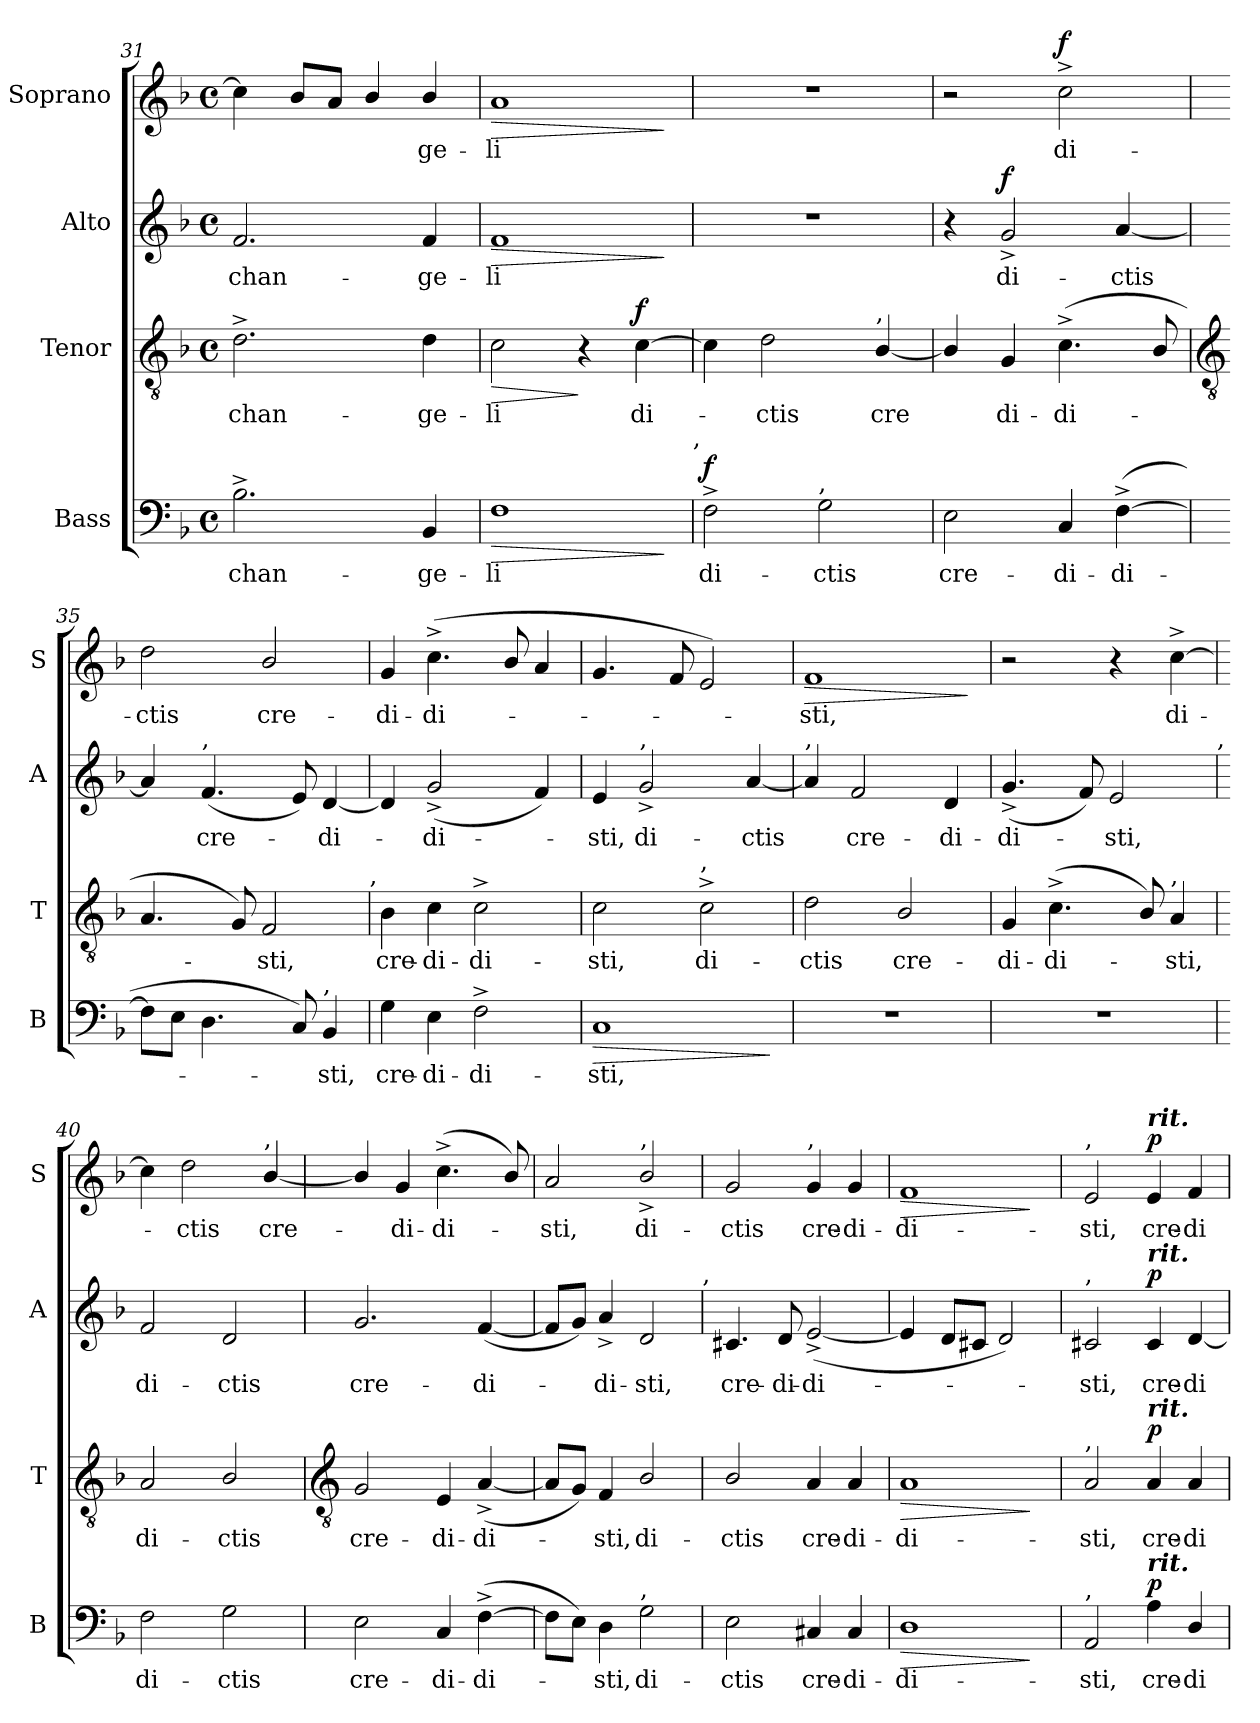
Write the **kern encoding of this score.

**kern	**text	**dynam	**kern	**text	**dynam	**kern	**text	**dynam	**kern	**text	**dynam
*part4	*part4	*part4	*part3	*part3	*part3	*part2	*part2	*part2	*part1	*part1	*part1
*staff4	*staff4	*staff4	*staff3	*staff3	*staff3	*staff2	*staff2	*staff2	*staff1	*staff1	*staff1
*I"Bass	*	*	*I"Tenor	*	*	*I"Alto	*	*	*I"Soprano	*	*
*I'B	*	*	*I'T	*	*	*I'A	*	*	*I'S	*	*
*clefF4	*	*	*clefGv2	*	*	*clefG2	*	*	*clefG2	*	*
*k[b-]	*	*	*k[b-]	*	*	*k[b-]	*	*	*k[b-]	*	*
*F:	*	*	*F:	*	*	*F:	*	*	*F:	*	*
*M4/4	*	*	*M4/4	*	*	*M4/4	*	*	*M4/4	*	*
*met(c)	*	*	*met(c)	*	*	*met(c)	*	*	*met(c)	*	*
=31	=31	=31	=31	=31	=31	=31	=31	=31	=31	=31	=31
!	!LO:LY:b	!	!	!LO:LY:b	!	!	!LO:LY:b	!	!	!	!
2.B-^	-chan-	.	2.d^	-chan-	.	2.f	-chan-	.	4cc]	.	.
.	.	.	.	.	.	.	.	.	8b-L	.	.
.	.	.	.	.	.	.	.	.	8aJ	.	.
.	.	.	.	.	.	.	.	.	4b-/	.	.
!	!LO:LY:b	!	!	!LO:LY:b	!	!	!LO:LY:b	!	!	!LO:LY:b	!
4BB-	-ge-	.	4d	-ge-	.	4f	-ge-	.	4b-/	ge-	.
=32	=32	=32	=32	=32	=32	=32	=32	=32	=32	=32	=32
!	!LO:LY:b	!LO:HP:b	!	!LO:LY:b	!LO:HP:b	!	!LO:LY:b	!LO:HP:b	!	!LO:LY:b	!LO:HP:b
1F	-li	>	2c	-li	>	1f	-li	>	1a	-li	>
.	.	.	4r	.	]	.	.	.	.	.	.
!	!	!	!	!LO:LY:b	!LO:DY:b	!	!	!	!	!	!
.	.	.	[4c	di-	f	.	.	.	.	.	.
.	.	]	.	.	.	.	.	]	.	.	]
!LO:TX:a:t=,	!	!	!	!	!	!	!	!	!	!	!
=33	=33	=33	=33	=33	=33	=33	=33	=33	=33	=33	=33
!	!LO:LY:b	!LO:DY:b	!	!	!	!	!	!	!	!	!
2F^	di-	f	4c]	.	.	1r	.	.	1r	.	.
!	!	!	!	!LO:LY:b	!	!	!	!	!	!	!
.	.	.	2d	ctis	.	.	.	.	.	.	.
!LO:TX:a:t=,	!	!	!	!	!	!	!	!	!	!	!
!	!LO:LY:b	!	!	!	!	!	!	!	!	!	!
2G	-ctis	.	.	.	.	.	.	.	.	.	.
!	!	!	!LO:TX:a:t=,	!	!	!	!	!	!	!	!
!	!	!	!	!LO:LY:b	!	!	!	!	!	!	!
.	.	.	[4B-/	cre	.	.	.	.	.	.	.
=34	=34	=34	=34	=34	=34	=34	=34	=34	=34	=34	=34
!	!LO:LY:b	!	!	!	!	!	!	!	!	!	!
2E	cre-	.	4B-/]	.	.	4r	.	.	2r	.	.
!	!	!	!	!LO:LY:b	!	!	!LO:LY:b	!LO:DY:b	!	!	!
.	.	.	4G	di-	.	2g^	di-	f	.	.	.
!	!LO:LY:b	!	!	!LO:LY:b	!	!	!	!	!	!LO:LY:b	!LO:DY:b
4C	-di-	.	(<4.c^	-di-	.	.	.	.	2cc^	di-	f
!	!LO:LY:b	!	!	!	!	!	!LO:LY:b	!	!	!	!
(>[4F^	-di-	.	.	.	.	[4a	-ctis	.	.	.	.
.	.	.	8B-/	.	.	.	.	.	.	.	.
!!LO:LB:g=z
=35	=35	=35	=35	=35	=35	=35	=35	=35	=35	=35	=35
*	*	*	*clefGv2	*	*	*	*	*	*	*	*
!	!	!	!	!	!	!	!	!	!	!LO:LY:b	!
8FL]	.	.	4.A	.	.	4a]	.	.	2dd	-ctis	.
8EJ	.	.	.	.	.	.	.	.	.	.	.
!	!	!	!	!	!	!LO:TX:a:t=,	!	!	!	!	!
!	!	!	!	!	!	!	!LO:LY:b	!	!	!	!
4.D	.	.	.	.	.	(<4.f	cre-	.	.	.	.
.	.	.	8G)	.	.	.	.	.	.	.	.
!	!	!	!	!LO:LY:b	!	!	!	!	!	!LO:LY:b	!
.	.	.	2F	sti,	.	.	.	.	2b-/	cre-	.
8C)	.	.	.	.	.	8e)	.	.	.	.	.
!LO:TX:a:t=,	!	!	!	!	!	!	!	!	!	!	!
!	!LO:LY:b	!	!	!	!	!	!LO:LY:b	!	!	!	!
4BB-	sti,	.	.	.	.	[4d	di-	.	.	.	.
!	!	!	!LO:TX:a:t=,	!	!	!	!	!	!	!	!
=36	=36	=36	=36	=36	=36	=36	=36	=36	=36	=36	=36
!	!LO:LY:b	!	!	!LO:LY:b	!	!	!	!	!	!LO:LY:b	!
4G	cre-	.	4B-	cre-	.	4d]	.	.	4g	-di-	.
!	!LO:LY:b	!	!	!LO:LY:b	!	!	!LO:LY:b	!	!	!LO:LY:b	!
4E	-di-	.	4c	-di-	.	(<2g^	di-	.	(<4.cc^	-di-	.
!	!LO:LY:b	!	!	!LO:LY:b	!	!	!	!	!	!	!
2F^	-di-	.	2c^	-di-	.	.	.	.	.	.	.
.	.	.	.	.	.	.	.	.	8b-/	.	.
.	.	.	.	.	.	4f)	.	.	4a	.	.
=37	=37	=37	=37	=37	=37	=37	=37	=37	=37	=37	=37
!	!LO:LY:b	!LO:HP:b	!	!LO:LY:b	!	!	!LO:LY:b	!	!	!	!
1C	-sti,	>	2c	-sti,	.	4e	sti,	.	4.g	.	.
!	!	!	!	!	!	!LO:TX:a:t=,	!	!	!	!	!
!	!	!	!	!	!	!	!LO:LY:b	!	!	!	!
.	.	.	.	.	.	2g^	di-	.	.	.	.
.	.	.	.	.	.	.	.	.	8f	.	.
!	!	!	!LO:TX:a:t=,	!	!	!	!	!	!	!	!
!	!	!	!	!LO:LY:b	!	!	!	!	!	!	!
.	.	.	2c^	di-	.	.	.	.	2e)	.	.
!	!	!	!	!	!	!	!LO:LY:b	!	!	!	!
.	.	.	.	.	.	[4a	-ctis	.	.	.	.
.	.	]	.	.	.	.	.	.	.	.	.
=38	=38	=38	=38	=38	=38	=38	=38	=38	=38	=38	=38
!	!	!	!	!	!	!LO:TX:a:t=,	!	!	!	!	!
!	!	!	!	!LO:LY:b	!	!	!	!	!	!LO:LY:b	!LO:HP:b
1r	.	.	2d	-ctis	.	4a]	.	.	1f	sti,	>
!	!	!	!	!	!	!	!LO:LY:b	!	!	!	!
.	.	.	.	.	.	2f	cre-	.	.	.	.
!	!	!	!	!LO:LY:b	!	!	!	!	!	!	!
.	.	.	2B-/	cre-	.	.	.	.	.	.	.
!	!	!	!	!	!	!	!LO:LY:b	!	!	!	!
.	.	.	.	.	.	4d	-di-	.	.	.	.
.	.	.	.	.	.	.	.	.	.	.	]
=39	=39	=39	=39	=39	=39	=39	=39	=39	=39	=39	=39
!	!	!	!	!LO:LY:b	!	!	!LO:LY:b	!	!	!	!
1r	.	.	4G	-di-	.	(<4.g^	-di-	.	2r	.	.
!	!	!	!	!LO:LY:b	!	!	!	!	!	!	!
.	.	.	(<4.c^	-di-	.	.	.	.	.	.	.
.	.	.	.	.	.	8f)	.	.	.	.	.
!	!	!	!	!	!	!	!LO:LY:b	!	!	!	!
.	.	.	.	.	.	2e	sti,	.	4r	.	.
.	.	.	8B-/)	.	.	.	.	.	.	.	.
!	!	!	!LO:TX:a:t=,	!	!	!	!	!	!	!	!
!	!	!	!	!LO:LY:b	!	!	!	!	!	!LO:LY:b	!
.	.	.	4A	sti,	.	.	.	.	[4cc^	di-	.
!	!	!	!	!	!	!LO:TX:a:t=,	!	!	!	!	!
=40	=40	=40	=40	=40	=40	=40	=40	=40	=40	=40	=40
!	!LO:LY:b	!	!	!LO:LY:b	!	!	!LO:LY:b	!	!	!	!
2F	di-	.	2A	di-	.	2f	di-	.	4cc]	.	.
!	!	!	!	!	!	!	!	!	!	!LO:LY:b	!
.	.	.	.	.	.	.	.	.	2dd	ctis	.
!	!LO:LY:b	!	!	!LO:LY:b	!	!	!LO:LY:b	!	!	!	!
2G	-ctis	.	2B-/	-ctis	.	2d	-ctis	.	.	.	.
!	!	!	!	!	!	!	!	!	!LO:TX:a:t=,	!	!
!	!	!	!	!	!	!	!	!	!	!LO:LY:b	!
.	.	.	.	.	.	.	.	.	[4b-/	cre-	.
!!LO:LB:g=z
=41	=41	=41	=41	=41	=41	=41	=41	=41	=41	=41	=41
*	*	*	*clefGv2	*	*	*	*	*	*	*	*
!	!LO:LY:b	!	!	!LO:LY:b	!	!	!LO:LY:b	!	!	!	!
2E	cre-	.	2G	cre-	.	2.g	cre-	.	4b-/]	.	.
!	!	!	!	!	!	!	!	!	!	!LO:LY:b	!
.	.	.	.	.	.	.	.	.	4g	di-	.
!	!LO:LY:b	!	!	!LO:LY:b	!	!	!	!	!	!LO:LY:b	!
4C	-di-	.	4E	-di-	.	.	.	.	(<4.cc^	-di-	.
!	!LO:LY:b	!	!	!LO:LY:b	!	!	!LO:LY:b	!	!	!	!
(>[4F^	-di-	.	(<[4A^	-di-	.	(<[4f	-di-	.	.	.	.
.	.	.	.	.	.	.	.	.	8b-/)	.	.
=42	=42	=42	=42	=42	=42	=42	=42	=42	=42	=42	=42
!	!	!	!	!	!	!	!	!	!	!LO:LY:b	!
8FL]	.	.	8AL]	.	.	8fL]	.	.	2a	sti,	.
8EJ)	.	.	8GJ)	.	.	8gJ)	.	.	.	.	.
!	!LO:LY:b	!	!	!LO:LY:b	!	!	!LO:LY:b	!	!	!	!
4D	sti,	.	4F	sti,	.	4a^	di-	.	.	.	.
!	!	!	!	!	!	!	!	!	!LO:TX:a:t=,	!	!
!LO:TX:a:t=,	!	!	!	!	!	!	!	!	!	!	!
!	!LO:LY:b	!	!	!LO:LY:b	!	!	!LO:LY:b	!	!	!LO:LY:b	!
2G	di-	.	2B-/	di-	.	2d	-sti,	.	2b-^/	di-	.
!	!	!	!	!	!	!LO:TX:a:t=,	!	!	!	!	!
=43	=43	=43	=43	=43	=43	=43	=43	=43	=43	=43	=43
!	!LO:LY:b	!	!	!LO:LY:b	!	!	!LO:LY:b	!	!	!LO:LY:b	!
2E	-ctis	.	2B-/	-ctis	.	4.c#X	cre-	.	2g	-ctis	.
!	!	!	!	!	!	!	!LO:LY:b	!	!	!	!
.	.	.	.	.	.	8d	-di-	.	.	.	.
!	!	!	!	!	!	!	!	!	!LO:TX:a:t=,	!	!
!	!LO:LY:b	!	!	!LO:LY:b	!	!	!LO:LY:b	!	!	!LO:LY:b	!
4C#X	cre-	.	4A	cre-	.	(<[2e^	-di-	.	4g	cre-	.
!	!LO:LY:b	!	!	!LO:LY:b	!	!	!	!	!	!LO:LY:b	!
4C#	-di-	.	4A	-di-	.	.	.	.	4g	-di-	.
=44	=44	=44	=44	=44	=44	=44	=44	=44	=44	=44	=44
!	!LO:LY:b	!LO:HP:b	!	!LO:LY:b	!LO:HP:b	!	!	!	!	!LO:LY:b	!LO:HP:b
1D	-di-	>	1A	-di-	>	4e]	.	.	1f	-di-	>
.	.	.	.	.	.	8dL	.	.	.	.	.
.	.	.	.	.	.	8c#XJ	.	.	.	.	.
.	.	.	.	.	.	2d)	.	.	.	.	.
.	.	]	.	.	]	.	.	.	.	.	]
=45	=45	=45	=45	=45	=45	=45	=45	=45	=45	=45	=45
!	!	!	!	!	!	!	!	!	!LO:TX:a:t=,	!	!
!	!	!	!	!	!	!LO:TX:a:t=,	!	!	!	!	!
!	!	!	!LO:TX:a:t=,	!	!	!	!	!	!	!	!
!LO:TX:a:t=,	!	!	!	!	!	!	!	!	!	!	!
!	!LO:LY:b	!	!	!LO:LY:b	!	!	!LO:LY:b	!	!	!LO:LY:b	!
2AA	-sti,	.	2A	-sti,	.	2c#X	sti,	.	2e	-sti,	.
!	!	!	!	!	!	!	!	!	!LO:TX:a:Bi:t=rit.	!	!
!	!	!	!	!	!	!LO:TX:a:Bi:t=rit.	!	!	!	!	!
!	!	!	!LO:TX:a:Bi:t=rit.	!	!	!	!	!	!	!	!
!LO:TX:a:Bi:t=rit.	!	!	!	!	!	!	!	!	!	!	!
!	!LO:LY:b	!LO:DY:b	!	!LO:LY:b	!LO:DY:b	!	!LO:LY:b	!LO:DY:b	!	!LO:LY:b	!LO:DY:b
4A	cre-	p	4A	cre-	p	4c#	cre-	p	4e	cre-	p
!	!LO:LY:b	!	!	!LO:LY:b	!	!	!LO:LY:b	!	!	!LO:LY:b	!
4D/	-di-	.	4A	-di-	.	[4d	-di-	.	4f	-di-	.
=	=	=	=	=	=	=	=	=	=	=	=
*-	*-	*-	*-	*-	*-	*-	*-	*-	*-	*-	*-
